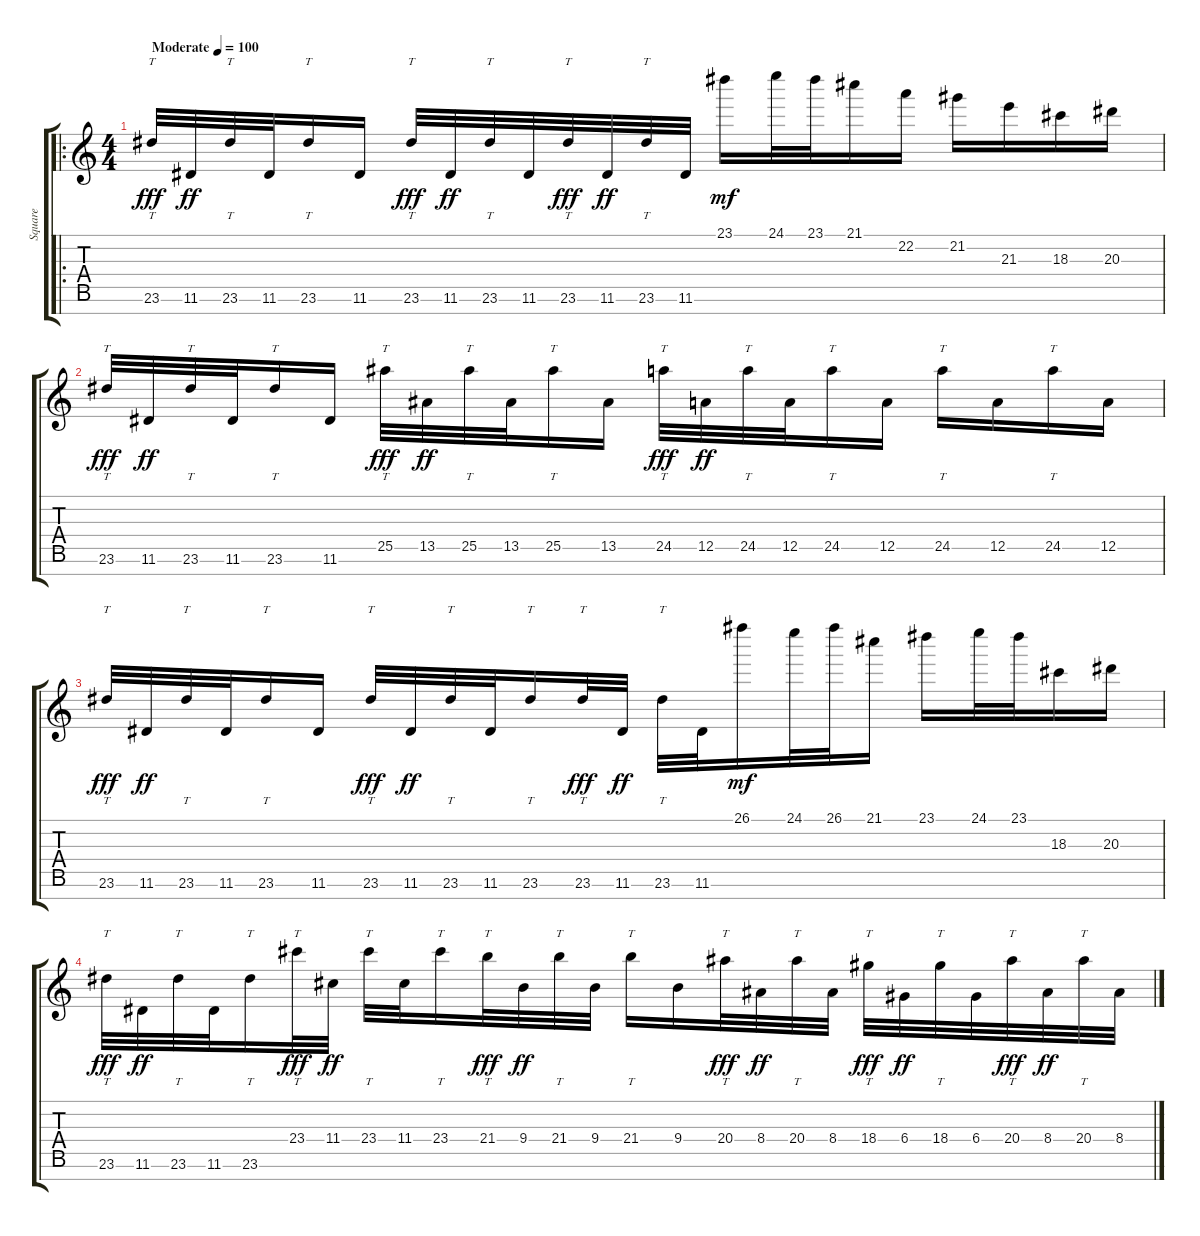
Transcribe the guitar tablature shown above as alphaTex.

\track ("Square" "Square") {instrument electricguitarjazz}
\staff {score tabs}
\tuning (E4 B3 G3 D3 A2 E2 B1) {hide}
\ro
\ts (4 4)
\tempo (100 "Moderate")
\clef g2
\ks c
23.6.32{tt dy fff instrument electricguitarjazz} 11.6.32{dy ff} 23.6.32{tt} 11.6.32 23.6.16{tt} 11.6.16 23.6.32{tt dy fff} 11.6.32{dy ff} 23.6.32{tt} 11.6.32 23.6.32{tt dy fff} 11.6.32{dy ff} 23.6.32{tt} 11.6.32 23.1.16{dy mf} 24.1.32 23.1.32 21.1.16 22.2.16 21.2.16 21.3.16 18.3.16 20.3.16 |
23.6.32{tt dy fff} 11.6.32{dy ff} 23.6.32{tt} 11.6.32 23.6.16{tt} 11.6.16 25.5.32{tt dy fff} 13.5.32{dy ff} 25.5.32{tt} 13.5.32 25.5.16{tt} 13.5.16 24.5.32{tt dy fff} 12.5.32{dy ff} 24.5.32{tt} 12.5.32 24.5.16{tt} 12.5.16 24.5.16{tt} 12.5.16 24.5.16{tt} 12.5.16 |
23.6.32{tt dy fff} 11.6.32{dy ff} 23.6.32{tt} 11.6.32 23.6.16{tt} 11.6.16 23.6.32{tt dy fff} 11.6.32{dy ff} 23.6.32{tt} 11.6.32 23.6.16{tt} 23.6.32{tt dy fff} 11.6.32{dy ff} 23.6.32{tt} 11.6.32 26.1.16{dy mf} 24.1.32 26.1.32 21.1.16 23.1.16 24.1.32 23.1.32 18.3.16 20.3.16 |
23.6.32{tt dy fff} 11.6.32{dy ff} 23.6.32{tt} 11.6.32 23.6.16{tt} 23.4.32{tt dy fff} 11.4.32{dy ff} 23.4.32{tt} 11.4.32 23.4.16{tt} 21.4.32{tt dy fff} 9.4.32{dy ff} 21.4.32{tt} 9.4.32 21.4.16{tt} 9.4.16 20.4.32{tt dy fff} 8.4.32{dy ff} 20.4.32{tt} 8.4.32 18.4.32{tt dy fff} 6.4.32{dy ff} 18.4.32{tt} 6.4.32 20.4.32{tt dy fff} 8.4.32{dy ff} 20.4.32{tt} 8.4.32
